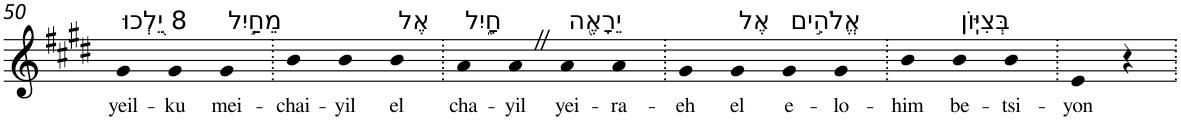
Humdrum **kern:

**kern	**text
*part1	*part1
*staff1	*staff1
*I"Piano	*
*I'Pno	*
!!LO:PB:g=z
*clefG2	*
*k[f#c#g#d#]	*
*E:	*
=50	=50
!LO:TX:a:t=8 יֵ֭לְכוּ	!
!	!LO:LY:b
4g#	yeil-
!	!LO:LY:b
4g#	-ku
!LO:TX:a:t=מֵחַ֣יִל	!
!	!LO:LY:b
4g#	mei-
=51.	=51.
!	!LO:LY:b
4b	-chai-
!	!LO:LY:b
4b	-yil
!LO:TX:a:t=אֶל	!
!	!LO:LY:b
4b	el
=52.	=52.
!LO:TX:a:t=חָ֑יִל	!
!	!LO:LY:b
4a	cha-
!	!LO:LY:b
4aZ	-yil
!LO:TX:a:t=יֵרָאֶ֖ה	!
!	!LO:LY:b
4a	yei-
!	!LO:LY:b
4a	-ra-
=53.	=53.
!	!LO:LY:b
4g#	-eh
!LO:TX:a:t=אֶל	!
!	!LO:LY:b
4g#	el
!LO:TX:a:t=אֱלֹהִ֣ים	!
!	!LO:LY:b
4g#	e-
!	!LO:LY:b
4g#	-lo-
=54.	=54.
!	!LO:LY:b
4b	-him
!LO:TX:a:t=בְּצִיּֽוֹן	!
!	!LO:LY:b
4b	be-
!	!LO:LY:b
4b	-tsi-
=55.	=55.
!	!LO:LY:b
4e	-yon
4r	.
=.	=.
*-	*-
